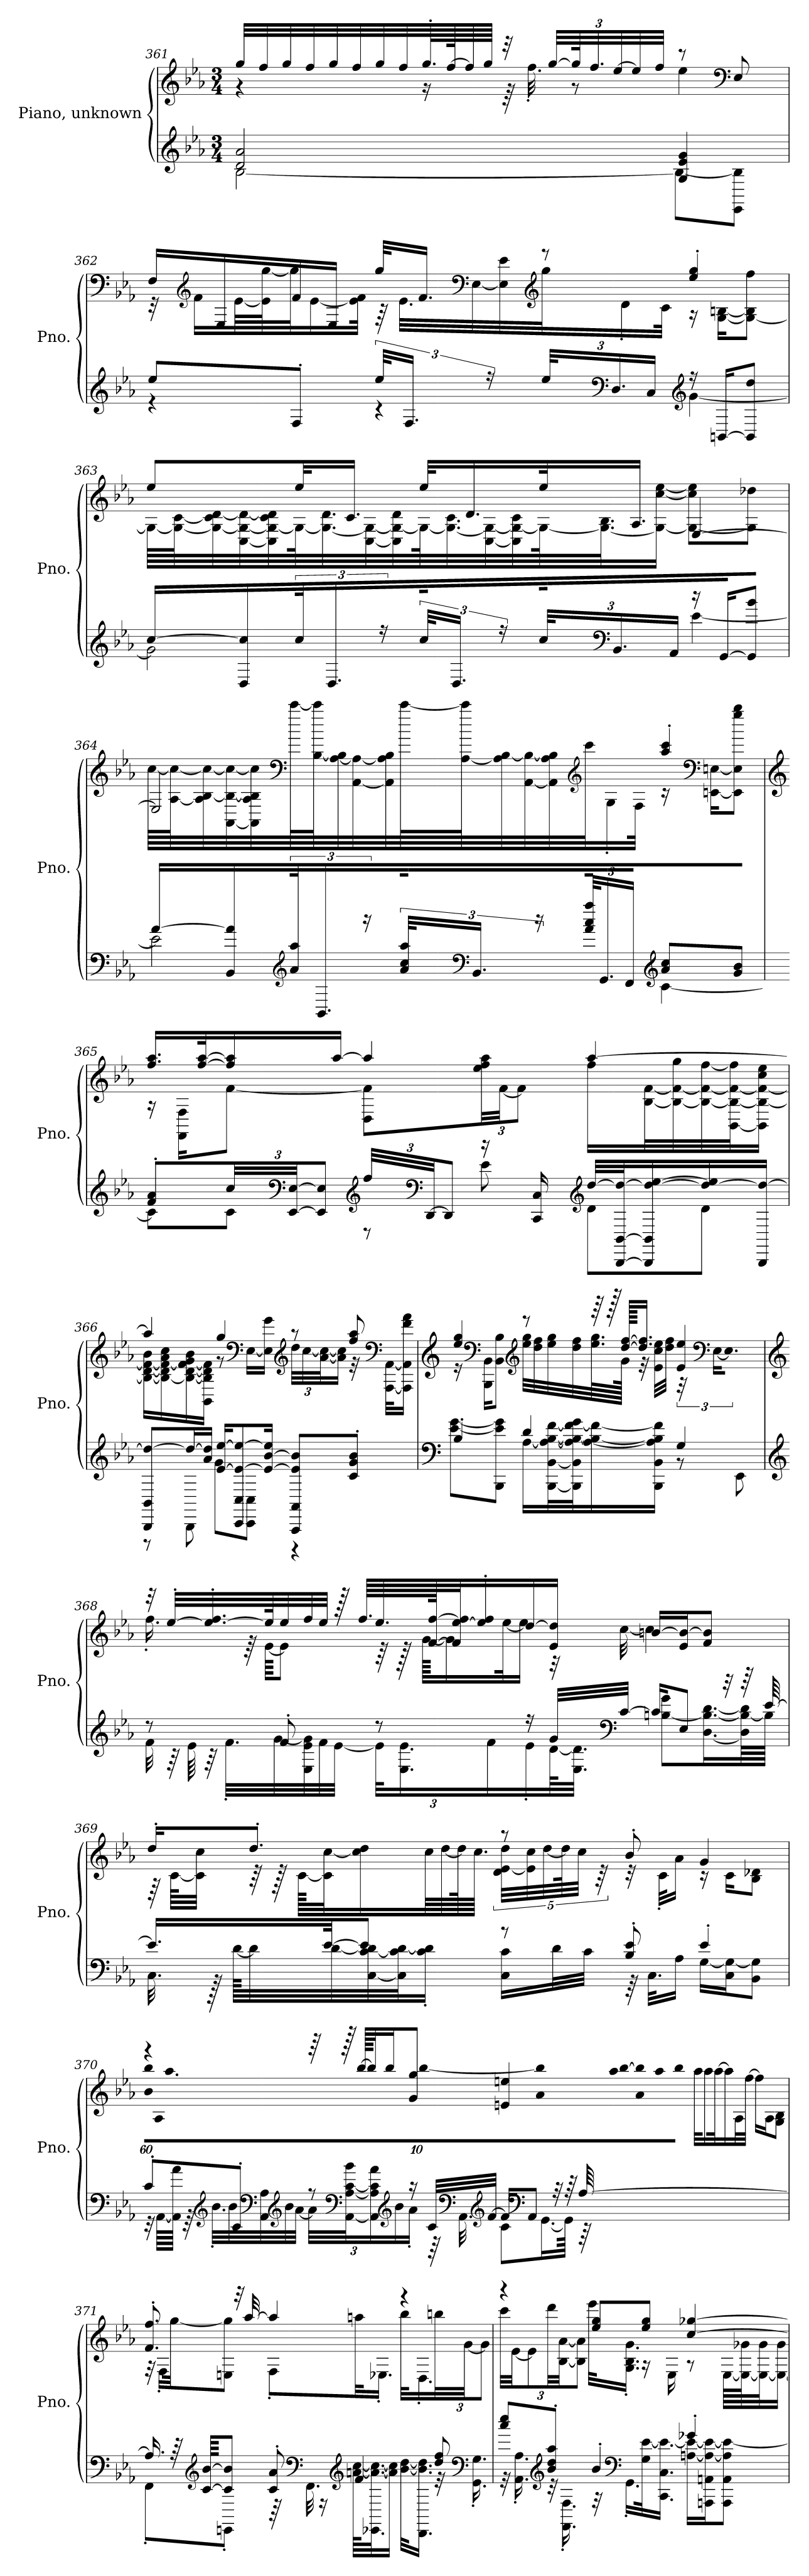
**kern	**kern
*part1	*part1
*staff2	*staff1
*I"Piano, unknown	*
*I'Pno.	*
!!LO:LB:g=z
*clefG2	*clefG2
*k[b-e-a-]	*k[b-e-a-]
*M3/4	*M3/4
=361	=361
*^	*^
2d/ 2a-/	[2B-\	32gg/LLL	4r
.	.	32ff/	.
.	.	32gg/	.
.	.	32ff/	.
.	.	32gg/	.
.	.	32ff/	.
.	.	32gg/	.
.	.	32ff/	.
.	.	64.gg'/L	16r
.	.	[128ff/K	.
.	.	64ff/]	.
.	.	64gg/JJJJ	.
.	.	32r	64r
.	.	.	32.ff'\
.	.	[32gg/LLL	.
*	*	*Xbrackettup	*
.	.	96gg/K]	8r
.	.	48.ff/	.
.	.	[48ee-/	.
.	.	32ee-/]	.
.	.	32ff/JJJ	.
4G/ 4e-/ 4g/	8B-\L_	8r	4ee-\
*	*	*clefF4	*
.	8EE-\ 8B-\]J	8E-/	.
!!LO:PB:g=z	!!
=362	=362	=362	=362
8ee-/L	4r	16F/LL	32r
*	*	*clefG2	*
.	.	.	16f\LL
.	.	16E-/	.
.	.	.	[64e-\LL
.	.	.	64e-\] [64gg\J
8F'/J	.	16f/	32gg\J]
.	.	.	[16e-\
.	.	16E-/JJ	.
.	.	.	32e-\] 32f\JJk
48ee-/KLL	4r	32gg/KLL	64r
.	.	.	32.e-\LLL
24.F/JJ	.	.	.
.	.	16.f/JJ	.
*	*	*clefF4	*
.	.	.	[32E-\
24r	.	.	.
.	.	.	32E-\] 32e-\
*	*	*clefG2	*
*Xbrackettup	*	*	*
48ee-/KLL	.	8r	32gg\J
*clefF4	*	*	*
24.D/	.	.	.
.	.	.	16d'\
24C/JJ	.	.	.
.	.	.	32c\JJk
*clefG2	*	*	*
16r	[4g\	4ee-/' 4gg/'	16r
[16BBn/KL	.	.	[16G\ [16Bn\KL
8BB/] 8dd/J	.	.	8G\_ 8B\] 8ff\J
!!LO:LB:g=z	!!
=363	=363	=363	=363
[16cc/LL	2g\]	8ee-/L	64G\LLLL_
.	.	.	64G\_ [64c\J
.	.	.	32G\_ 32c\] [32d\
16D/ 16cc/]	.	.	[32C\ 32G\_ 32d\_
.	.	.	32C\] 32G\_ 32c\ 32d\]
*brackettup	*	*	*
48cc/K	.	32ee-/KL	64G\K_
.	.	.	32.G\_ 32.d\
24.D/JJ	.	.	.
.	.	16.c/JJ	.
.	.	.	[32C\ 32G\_
24r	.	.	.
.	.	.	32C\] 32G\_ 32d\
48cc/KLL	.	32ee-/KLL	64G\K_
.	.	.	32.G\_ 32.c\
24.D/JJ	.	.	.
.	.	16.d/	.
.	.	.	[32C\ 32G\_
24r	.	.	.
.	.	.	32C\] 32G\_ 32c\
*Xbrackettup	*	*	*
48cc/KLL	.	32ee-/K	64G\K_
.	.	.	32.G\_ 32.B-\J
*clefF4	*	*	*
24.BB-/	.	.	.
.	.	16.A-/JJ	.
.	.	.	16G\_ [16cc\ [16ee-\JJ
24AA-/JJ	.	.	.
16r	[4e-\	[4E-/	8G\_ 8cc\] 8ee-\]L
[16GG/KL	.	.	.
8GG/] 8b-/J	.	.	8G\] 8dd-X\J
!!LO:LB:g=z	!!
=364	=364	=364	=364
[16a-/LL	2e-\]	2E-/]	[64cc\LLLL
.	.	.	[64A-\ 64cc\_J
.	.	.	32A-\] [32B-\ 32cc\_
16BB-/ 16a-/]	.	.	[32AA-\ 32B-\_ 32cc\_
.	.	.	32AA-\] 32A-\ 32B-\] 32cc\]
*clefG2	*	*clefF4	*
*brackettup	*	*	*
48a-/ 48aa-/K	.	.	[64ccc\L
.	.	.	[64B-\ 64ccc\]J
24.BB-/JJ	.	.	.
.	.	.	[32A-\ 32B-\]
.	.	.	[32AA-\ 32A-\_
24r	.	.	.
.	.	.	32AA-\] 32A-\] 32B-\
48a-/ 48cc/ 48aa-/KLL	.	.	[64ccc\L
.	.	.	[64A-\ 64ccc\]J
*clefF4	*	*	*
24.BB-/JJ	.	.	.
.	.	.	32A-\] [32B-\
.	.	.	[32AA-\ 32B-\_
24r	.	.	.
.	.	.	32AA-\] 32A-\ 32B-\]
*	*	*clefG2	*
*Xbrackettup	*	*	*
48a-/ 48cc/ 48aa-/KLL	.	.	32ccc\J
24.GG/	.	.	.
.	.	.	16G'\
24FF/JJ	.	.	.
.	.	.	32F\JJk
*clefG2	*	*	*
8a-/ 8cc/L	[4c\	4aa-/' 4ccc/'	16r
*	*	*clefF4	*
.	.	.	[16EEn\ [16En\KL
8g/ 8b-/J	.	.	8EE\] 8E\] 8gg\ 8bb-\J
!!LO:LB:g=z	!!
=365	=365	=365	=365
*	*	*clefG2	*
8f/' 8a-/'L	8c\L]	16.ff/ 16.aa-/LL	16r
.	.	.	16FF\ 16F\KL
.	.	[32ff/ [32aa-/K	.
48cc/LL	8c\J	16ff/] 16aa-/]	[8f\J
*clefF4	*	*	*
[48EE-/ [48E-/JJ	.	.	.
12EE-/] 12E-/]J	.	.	.
.	.	[16aa-/JJ	.
*clefG2	*	*	*
48ff/LLL	8r	4aa-/]	8D\ 8f\]L
*clefF4	*	*	*
[48DD/JJ	.	.	.
12DD/J]	.	.	.
16r	8e-\	.	48ee-\ 48ff\ 48aa-\LL
.	.	.	[48f\JJ
.	.	.	12f\J]
16CC/ 16C/	.	.	.
*clefG2	*	*	*
[32dd/LLL	8d\L	[4aa-/	16ff\LL
[32BBB-/ [32BB-/ 32dd/_J	.	.	.
16BBB-/] 16BB-/] 16dd/_ [16ee-/	.	.	[32B-\ [32f\L
.	.	.	32B-\_ 32f\_ 32gg\
16dd/_ 16ee-/]	8d\J	.	32B-\_ 32f\_ [32ff\
.	.	.	[32BB-\ 32B-\_ 32f\_ 32ff\]J
16BBB-/ 16dd/_JJ	.	.	16BB-\] 16B-\_ 16f\_ 16cc\ 16ee-\JJ
!!LO:LB:g=z	!!
=366	=366	=366	=366
8BBB-/ 8BB-/ 8dd/_L	8r	4aa-/]	16B-\_ [16d\ 16f\_ 16b-\LL
.	.	.	16B-\_ 16d\] 16f\_ 16a-\ 16cc\
16dd/L_	8BBB-\	.	16B-\_ [16d\ 16f\_ 16g\ 16b-\
16a-/ 16dd/]JJ	.	.	16BB-\ 16B-\] 16d\] 16f\]JJ
[16e-/ [16ee-/KL	8g\L	4gg/	8r
8CC/ 8C/ 8e-/_ 8ee-/_	.	.	.
*	*	*clefF4	*
.	8CC\ 8C\J	.	[16E-\LL
16e-/_ [16b-/ 16ee-/]Jk	.	.	16E-\] 16g\JJ
*	*	*clefG2	*
8AAA-/ 8AA-/ 8e-/] 8b-/]L	4r	8r	48dd\LLL
.	.	.	[48cc\
.	.	.	[48a-\ 48cc\_J
.	.	.	16a-\] 16cc\]JJ
8c/' 8g/' 8b-/'J	.	8ff/ 8aa-/	32r
*	*	*clefF4	*
.	.	.	[32AAA-\ [32AA-\KLL
.	.	.	16AAA-\] 16AA-\] 16f\ 16a-\JJ
!!LO:LB:g=z	!!
=367	=367	=367	=367
*clefF4	*	*clefG2	*
4B-'/	[8e-\ [8g\L	4ee-/ 4gg/	16r
*	*	*clefF4	*
.	.	.	16BBB-\ 16BB-\KL
.	8BBB-\ 8e-\] 8g\]J	.	8BB-\ 8B-\J
*	*	*clefG2	*
4d/	[16A-\LL	8r	32ee-\ 32gg\LLL
.	.	.	32dd\ 32ff\
.	[32BBB-\ [32BB-\ 32A-\_ [32B-\ [32f\L	.	32ee-\ 32gg\
.	32BBB-\] 32BB-\] 32A-\] 32B-\_ 32f\_ 32g\J	.	32dd\ 32ff\
.	[16A-\ 16B-\_ 16f\_	64r	64.ee-\ 64.gg\L
.	.	128r	.
.	.	[128dd/ [128ff/KKKLL	128g\JJJJk
.	.	16.dd/] 16.ff/]JJ	32r
.	16BBB-\ 16BB-\ 16A-\] 16B-\] 16f\]JJ	.	32e-\ 32cc\ 32ee-\LLL
.	.	.	32dd\ 32ff\JJJ
*	*	*	*brackettup
4G/	8r	4e-/ 4ee-/	48r
*	*	*clefF4	*
.	.	.	[24E-\KL
.	.	.	8.E-\J]
.	8EE-\	.	.
!!LO:PB:g=z	!!
=368	=368	=368	=368
*clefG2	*	*clefG2	*
8r	32f\	32r	16.ff'\
.	64r	[32ee-'/LLL	.
.	64e-\	.	.
.	64r	32.ee-/_' 32.ff/'	.
.	32.f'\LLL	.	.
.	.	.	64r
.	.	64ee-/K]	[64e-\KKKL
8f'/	[32g\	32ee-/	8e-\J]
.	32E-\ 32e-\ 32g\]	32ff/	.
.	32f\	32ee-/JJJ	.
.	[32e-\JJJ	128r	.
.	.	64.ff/LLLL	.
8r	48e-\KLL]	64.ee-/	64r
.	.	.	128r
.	24.E-\ 24.e-\	.	.
.	.	[128f/ [128ff/JK	[128g\KKKLL
.	.	32f/] [32ee-/ 32ff/]J	16g\]
.	.	16ee-/]' 16ff/'	.
.	24f\	.	.
.	.	.	[32ee-\K
16r	16e-'\	[16dd/	16ee-\JJ]
32g/LLL	[64d\KL	16e-/ 16dd/]JJ	32r
.	32.E-\ 32.d\]JJJ	.	.
*clefF4	*	*	*
[32c/JJJ	.	.	[32cc\
16c/KL]	[8Bn\ 8g\L	[16bn/LL	4cc\]
8E-/J	.	16e-/ 16b/_J	.
.	[16.D\ 16.B\_ [16.d\L	8f/ 8b/]J	.
32r	.	.	.
64r	64D\] 64B\_ 64d\]LL	.	.
[64e-/	64B\JJJJ]	.	.
!!LO:LB:g=z	!!
=369	=369	=369	=369
16.e-/LL]	32.C\	16dd'/KL	64r
.	.	.	[64c\KLLL
.	.	.	32c\] 32cc\JJJ
.	128r	.	.
.	[128d\KKLLL	.	.
.	32d\]	8.dd'/J	64r
.	.	.	128r
.	.	.	[128c\KKLLL
[32e-/JK	[32d\	.	32c\] [32cc\J
8e-/J]	[32C\ [32c\ 32d\]	.	16cc\] 16dd\
.	32C\] 32c\] [32d\J	.	.
.	16c\' 16d\]'JJ	.	64cc\LL
.	.	.	[64dd\
.	.	.	128dd\K]
.	.	.	64.cc\JJJJ
8r	16C\ 16c\LL	8r	40d\ [40e-\ 40dd\LLL
.	.	.	40e-\] 40cc\
.	.	.	[40dd\
.	32d\L	.	.
.	.	.	80dd\K]
.	.	.	40cc\JJJ
.	32c\JJJ	.	.
.	.	.	80r
8B-/' 8e-/'	64r	8b-'/	32r
.	32.C\KLL	.	.
.	.	.	32c'\KLL
.	16A-\JJ	.	16a-\JJ
4e-'/	[16G\LL	4g/	16r
.	16C\ 16G\_J	.	16c\KL
.	8BB-\ 8G\]J	.	8B-\ 8d-X\J
!!LO:LB:g=z	!!
=370	=370	=370	=370
*	*	*	*Xbrackettup
!	!	!	!LO:N:vis=32
8c'/L	32r	4r	1920%53b-\ 1920%53bb-\LLL
!	!	!	!LO:N:vis=64
.	.	.	640%9A-\K
.	[64AA-\LLLL	.	.
.	.	.	36.aa-\
.	64AA-\] 64a-\JJJJ	.	.
.	64r	.	.
*clefG2	*	*	*
.	32.b-'\LLL	.	.
!	!	!	!LO:N:vis=32
.	.	.	[1920%53bb-\
!	!	!	!LO:N:vis=32
.	.	.	1920%53a-\ 1920%53bb-\]
8c'/J	32b-\	.	.
.	.	.	1920ryy
!	!	!	!LO:N:vis=64
.	.	.	640%9aa-\L
!	!	!	!LO:N:vis=64
.	.	.	[640%9bb-\J
*clefF4	*	*	*
.	32AA-\ 32A-\	.	.
!	!	!	!LO:N:vis=32
.	.	.	1920%53a-\ 1920%53bb-\]
*clefG2	*	*	*
.	32b-\	.	.
!	!	!	!LO:N:vis=32
.	.	.	1920%53aa-\
.	[32a-\JJJ	.	.
!	!	!	!LO:N:vis=32
.	.	.	1920%53bb-\JJJ
8r	48a-\LLL]	64r	32aa-\KLL
.	.	128r	.
*clefF4	*	*	*
.	[48AA-\ [48A-\ [48c\ 48b-\J	.	.
.	.	[128bb-/KKLLL	.
.	.	32bb-/J]	16aa-\
.	24AA-\] 24A-\] 24c\] 24a-\	.	.
.	.	16bb-/J	.
*clefG2	*	*	*
.	24b-\	.	.
.	.	.	[32aa-\K
16r	16a-'\JJ	8g/ 8gg/J	16aa-\]
32c/LLL	64r	.	32A-\L
*clefF4	*	*	*
.	32.AA-\	.	.
*clefG2	*	*	*
[32f/JJJ	.	.	[32ff\JJJ
16f/KL]	8c\L	4en/ 4een/	16ff\LL]
*clefF4	*	*	*
8AA-/J	.	.	16A-\J
.	[16.GG\L	.	8G\ 8B-\J
32r	.	.	.
64r	64GG\JJkk]	.	.
[64A-/	64r	.	.
!!LO:LB:g=z	!!
=371	=371	=371	=371
16.A-/]	8FF'\L	8.f/' 8.ff/'	32r
.	.	.	16F'\LL
64r	.	.	[32gg\JK
*clefG2	*	*	*
[64c/ [64b-/KKKL	.	.	.
8c/] 8b-/]J	8EEn'\J	.	8En\ 8gg\]J
.	.	32r	.
.	.	[32aa-/	.
8c/' 8a-/'	64r	4aa-/]	8F'\L
*clefF4	*	*	*
.	32.FF\	.	.
.	16r	.	.
*clefG2	*	*	*
4f/	[64an\ [64cc\KLLL	.	32aan\KL
.	32.EE-X\ 32.a\_ 32.cc\_J	.	.
.	.	.	16.E-X'\JJ
.	16a\] 16cc\]JJ	.	.
.	[32b-\ [32dd\KLL	4r	32bb-\KLL
.	16.DD\ 16.b-\] 16.dd\]JJ	.	16.D'\
8dd/ 8ff/	32r	.	48bbn\L
.	.	.	[48g\JJ
*clefF4	*	*	*
.	16.GG\' 16.G\'	.	.
.	.	.	12g\J]
!!LO:LB:g=z	!!
=372	=372	=372	=372
8cc/ 8ee-/L	32r	4r	48ccc\LLL
.	.	.	[48e-\JJ
.	16.AA-\' 16.A-\'	.	.
.	.	.	12e-\]
*clefG2	*	*	*
8b-/' 8dd/' 8aa-/'J	32r	.	48ddd\LL
.	.	.	[48B-\ [48a-\JJ
.	16.FF\' 16.F\'	.	.
.	.	.	12B-\] 12a-\]J
4b-'/	32r	8ee-/ 8gg/L	32eee-\KLL
*clefF4	*	*	*
.	16.GG'\LL	.	16.G\' 16.B-\' 16.g\'JJ
.	32G\ [32e-\K	8ee-/ 8gg/J	16r
.	16.CC\ 16.C\ 16.e-\_JJ	.	.
.	.	.	16E-\
4g-X'/	[16An\ 16e-\_LL	[4cc/ [4gg-X/	8r
.	16AAAn\ 16AAn\ 16A\_ 16e-\_J	.	.
.	8AAA\ 8AA\ 8A\] 8e-\_J	.	[64E-\LLLL
.	.	.	64E-\_ 64g-X\J
.	.	.	32E-\_ 32g-\J
.	.	.	16E-\_ 16g-\JJ
*v	*v	*	*
*	*v	*v
=	=
*-	*-
